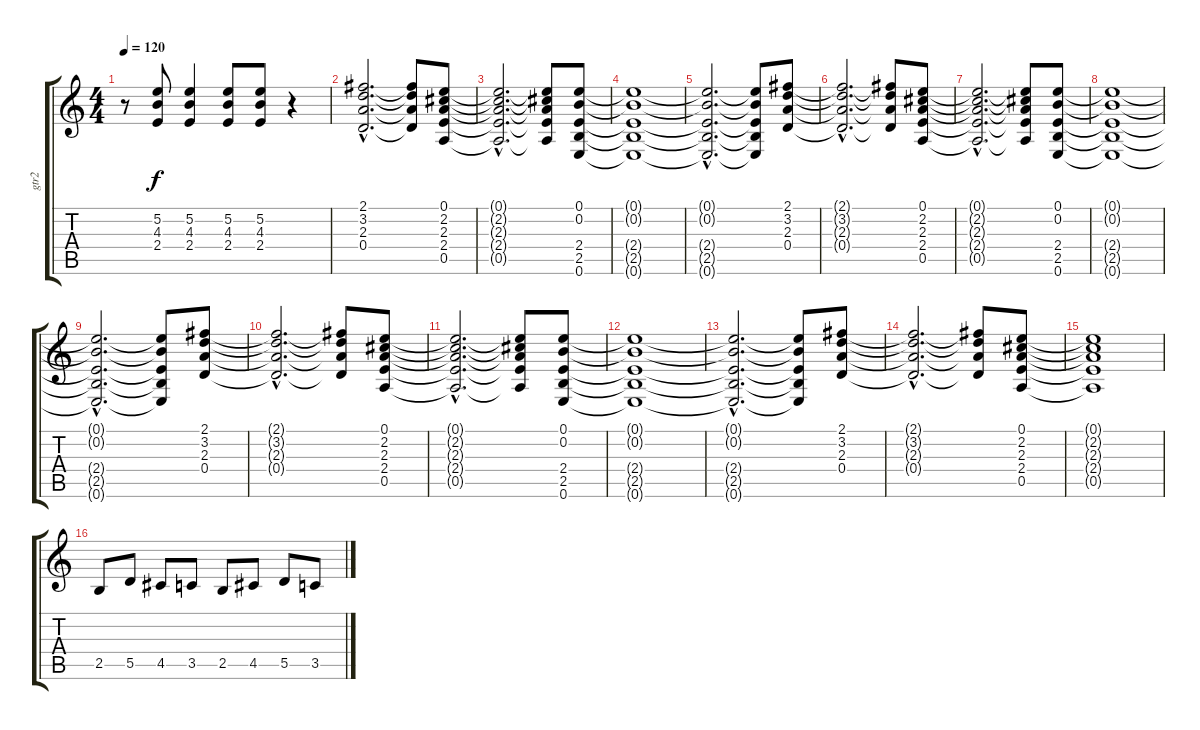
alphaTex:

\track ("gtr2" "gtr2") {instrument overdrivenguitar}
\staff {score tabs}
\tuning (E4 B3 G3 D3 A2 E2) {hide}
\ts (4 4)
\tempo 120
\clef g2
\ks c
r.8{dy f} (5.2 4.3 2.4).8 (5.2 4.3 2.4).4 (5.2 4.3 2.4).8 (5.2 4.3 2.4).8 r.4 |
(2.1{hac} 3.2{hac} 2.3{hac} 0.4{hac}).2{d} (2.1{t} 3.2{t} 2.3{t} 0.4{t}).8 (0.1 2.2 2.3 2.4 0.5).8 |
(0.1{hac t} 2.2{hac t} 2.3{hac t} 2.4{hac t} 0.5{hac t}).2{d} (0.1{t} 2.2{t} 2.3{t} 2.4{t} 0.5{t}).8 (0.1 0.2 2.4 2.5 0.6).8 |
(0.1{t} 0.2{t} 2.4{t} 2.5{t} 0.6{t}).1 |
(0.1{hac t} 0.2{hac t} 2.4{hac t} 2.5{hac t} 0.6{hac t}).2{d} (0.1{t} 0.2{t} 2.4{t} 2.5{t} 0.6{t}).8 (2.1 3.2 2.3 0.4).8 |
(2.1{hac t} 3.2{hac t} 2.3{hac t} 0.4{hac t}).2{d} (2.1{t} 3.2{t} 2.3{t} 0.4{t}).8 (0.1 2.2 2.3 2.4 0.5).8 |
(0.1{hac t} 2.2{hac t} 2.3{hac t} 2.4{hac t} 0.5{hac t}).2{d} (0.1{t} 2.2{t} 2.3{t} 2.4{t} 0.5{t}).8 (0.1 0.2 2.4 2.5 0.6).8 |
(0.1{t} 0.2{t} 2.4{t} 2.5{t} 0.6{t}).1 |
(0.1{hac t} 0.2{hac t} 2.4{hac t} 2.5{hac t} 0.6{hac t}).2{d} (0.1{t} 0.2{t} 2.4{t} 2.5{t} 0.6{t}).8 (2.1 3.2 2.3 0.4).8 |
(2.1{hac t} 3.2{hac t} 2.3{hac t} 0.4{hac t}).2{d} (2.1{t} 3.2{t} 2.3{t} 0.4{t}).8 (0.1 2.2 2.3 2.4 0.5).8 |
(0.1{hac t} 2.2{hac t} 2.3{hac t} 2.4{hac t} 0.5{hac t}).2{d} (0.1{t} 2.2{t} 2.3{t} 2.4{t} 0.5{t}).8 (0.1 0.2 2.4 2.5 0.6).8 |
(0.1{t} 0.2{t} 2.4{t} 2.5{t} 0.6{t}).1 |
(0.1{hac t} 0.2{hac t} 2.4{hac t} 2.5{hac t} 0.6{hac t}).2{d} (0.1{t} 0.2{t} 2.4{t} 2.5{t} 0.6{t}).8 (2.1 3.2 2.3 0.4).8 |
(2.1{hac t} 3.2{hac t} 2.3{hac t} 0.4{hac t}).2{d} (2.1{t} 3.2{t} 2.3{t} 0.4{t}).8 (0.1 2.2 2.3 2.4 0.5).8 |
(0.1{t} 2.2{t} 2.3{t} 2.4{t} 0.5{t}).1 |
2.5.8 5.5.8 4.5.8 3.5.8 2.5.8 4.5.8 5.5.8 3.5.8
